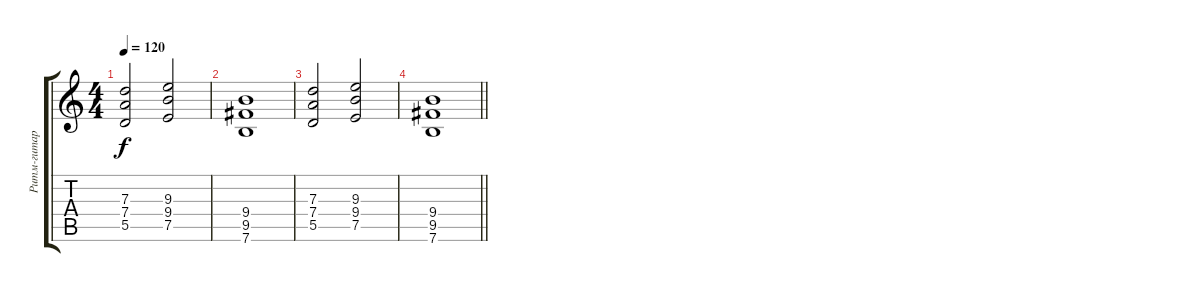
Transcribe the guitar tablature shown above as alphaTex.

\track ("Ритм-гитара" "Ритм-гитар") {instrument overdrivenguitar}
\staff {score tabs}
\tuning (E4 B3 G3 D3 A2 E2) {hide}
\ts (4 4)
\tempo 120
\clef g2
\ks c
(7.3 7.4 5.5).2{dy f volume 0} (9.3 9.4 7.5).2 |
(9.4 9.5 7.6).1 |
(7.3 7.4 5.5).2 (9.3 9.4 7.5).2 |
\barLineRight lightlight
(9.4 9.5 7.6).1
